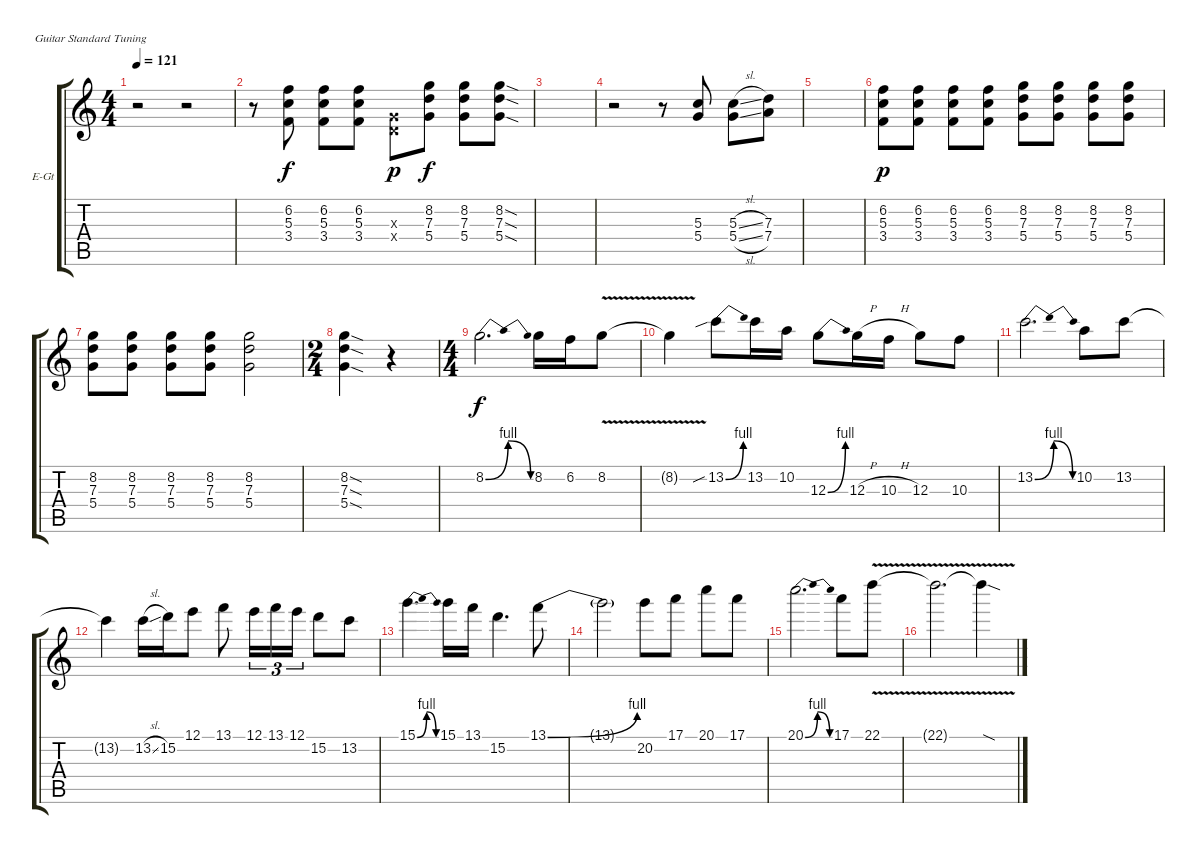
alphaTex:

\bracketExtendMode groupsimilarinstruments
\firstSystemTrackNameOrientation horizontal
\otherSystemsTrackNameOrientation horizontal
\track ("Solo Guitar" "E-Gt") {instrument distortionguitar}
\staff {score tabs}
\tuning (E4 B3 G3 D3 A2 E2)
\ts (4 4)
\tempo 121
\clef g2
\ks c
r.2{dy f} r.2 |
r.8 (3.4 5.3 6.2).8 (3.4 5.3 6.2).8 (3.4 5.3 6.2).8 (0.4{x} 0.3{x}).8{dy p} (5.4 7.3 8.2).8{dy f} (5.4 7.3 8.2).8 (5.4{sod} 7.3{sod} 8.2{sod}).8 |
|
r.2 r.8 (5.4 5.3).8 (5.4{sl} 5.3{sl}).8 (7.4 7.3).8 |
|
(3.4 5.3 6.2).8{dy p} (3.4 5.3 6.2).8 (3.4 5.3 6.2).8 (3.4 5.3 6.2).8 (5.4 7.3 8.2).8 (5.4 7.3 8.2).8 (5.4 7.3 8.2).8 (5.4 7.3 8.2).8 |
(5.4 7.3 8.2).8 (5.4 7.3 8.2).8 (5.4 7.3 8.2).8 (5.4 7.3 8.2).8 (5.4 7.3 8.2).2 |
\ts (2 4)
(5.4{sod} 7.3{sod} 8.2{sod}).4 r.4 |
\ts (4 4)
8.2{be (bendrelease 0 0 10.2 4 44.4 4 58.199999999999996 0)}.2{d dy f} 8.2.16 6.2.16 8.2{v}.8 |
8.2{t}.4 13.2{be (bend 0 0 15 4) sib}.8 13.2.16 10.2.16 12.3{be (bend 0 0 15 4)}.8 12.3{h}.16 10.3{h}.16 12.3.8 10.3.8 |
13.2{be (bendrelease 0 0 10.2 4 45 4 55.199999999999996 0)}.2{d} 10.2.8 13.2.8 |
13.2{t}.4 13.2{sl}.16 15.2.16 12.1.8 13.1.8 12.1.16{tu (3 2)} 13.1.16{tu (3 2)} 12.1.16{tu (3 2)} 15.2.8 13.2.8 |
15.1{be (bendrelease 0 0 10.2 4 46.8 4 57.599999999999994 0)}.4{d} 15.1.16 13.1.16 15.2.4{d} 13.1{be (bend 0 0 23.4 4)}.8 |
13.1{t}.2 20.2.8 17.1.8 20.1.8 17.1.8 |
20.1{be (bendrelease 0 0 10.2 4 42.6 4 56.4 0)}.2{d} 17.1.8 22.1{v}.8 |
22.1{v t}.2{d} 22.1{sod t}.4
